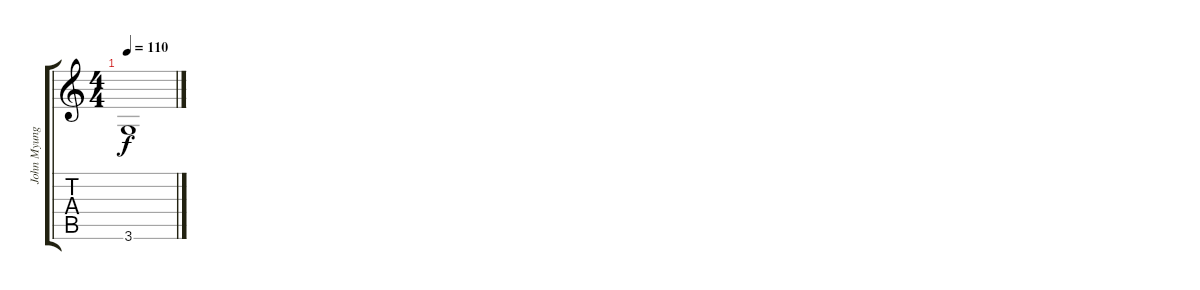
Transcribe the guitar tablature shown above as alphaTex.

\track ("John Myung - Bass" "John Myung") {instrument electricbassfinger}
\staff {score tabs}
\tuning (E4 B3 G3 D3 A2 E2) {hide}
\ts (4 4)
\tempo 110
\clef g2
\ks c
3.6{t}.1{dy f}
